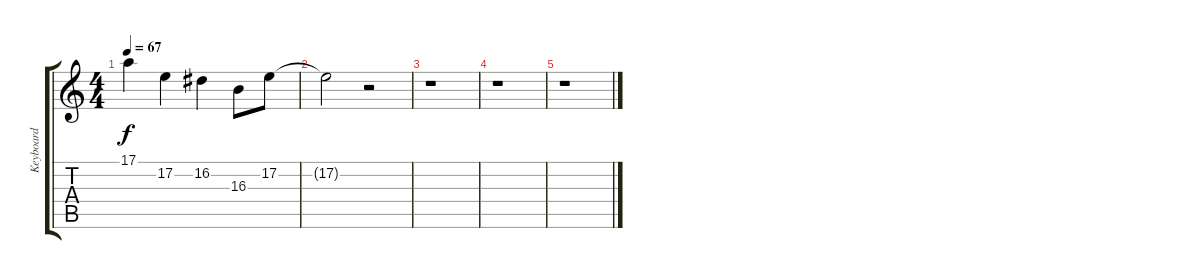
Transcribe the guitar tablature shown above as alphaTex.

\track ("Keyboard" "Keyboard") {instrument stringensemble1}
\staff {score tabs}
\tuning (E4 B3 G3 D3 A2 E2) {hide}
\ts (4 4)
\tempo 67
\clef g2
\ks c
17.1.4{dy f} 17.2.4 16.2.4 16.3.8 17.2.8 |
17.2{t}.2 r.2 |
r.1 |
r.1 |
r.1
